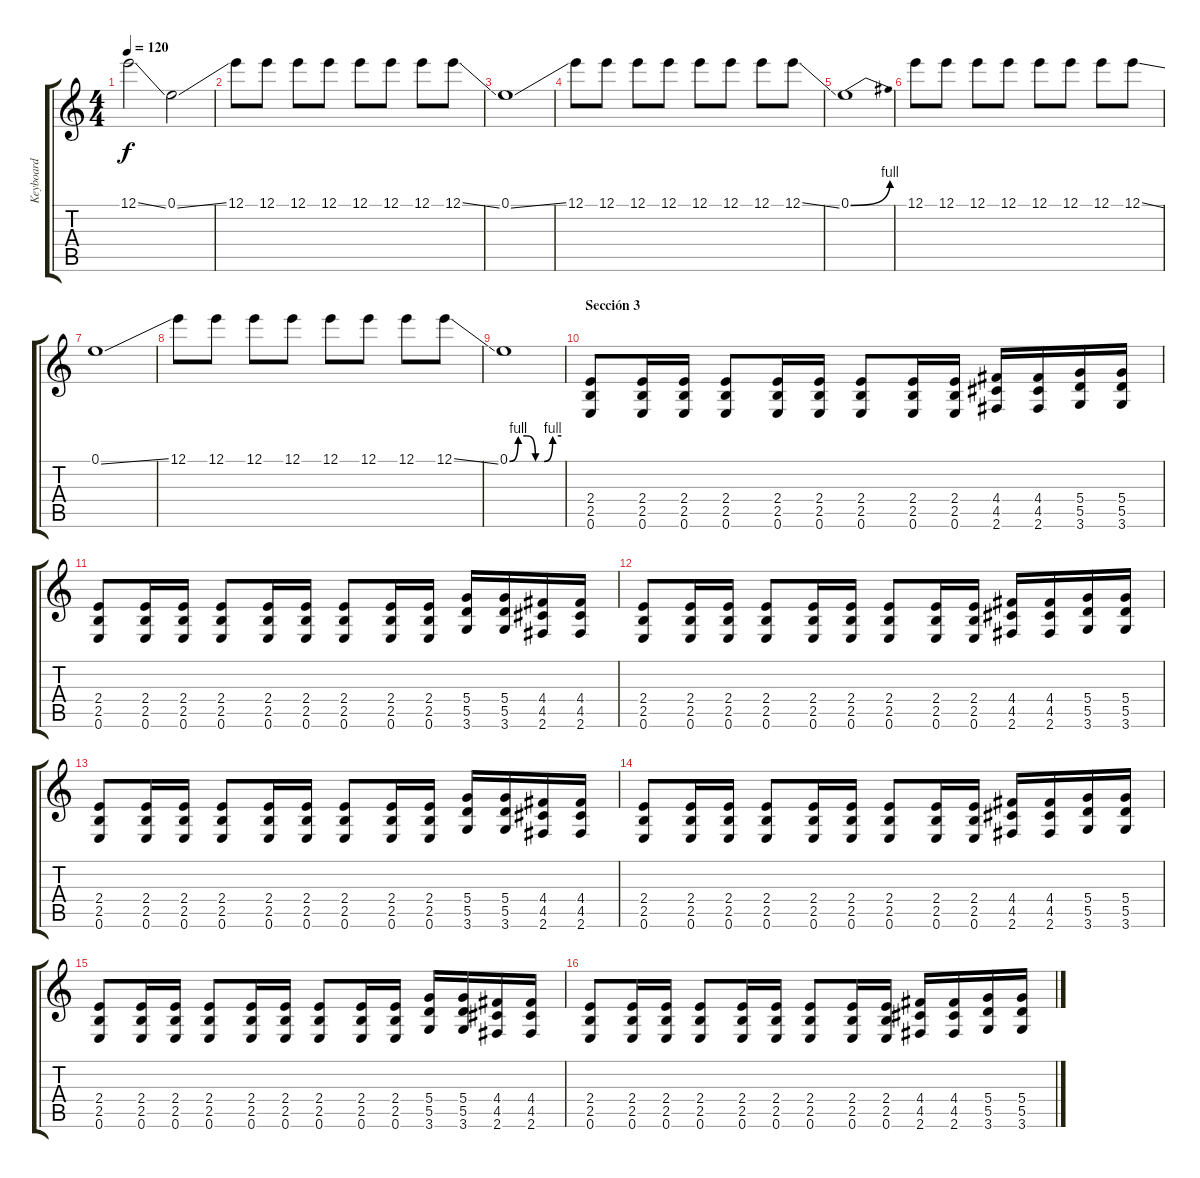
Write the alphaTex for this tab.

\track ("Keyboard" "Keyboard") {instrument distortionguitar}
\staff {score tabs}
\tuning (E4 B3 G3 D3 A2 E2) {hide}
\ts (4 4)
\tempo 120
\clef g2
\ks c
12.1{ss}.2{dy f} 0.1{ss}.2 |
12.1.8 12.1.8 12.1.8 12.1.8 12.1.8 12.1.8 12.1.8 12.1{ss}.8 |
0.1{ss}.1 |
12.1.8 12.1.8 12.1.8 12.1.8 12.1.8 12.1.8 12.1.8 12.1{ss}.8 |
0.1{be (bend 0 0 60 4)}.1 |
12.1.8 12.1.8 12.1.8 12.1.8 12.1.8 12.1.8 12.1.8 12.1{ss}.8 |
0.1{ss}.1 |
12.1.8 12.1.8 12.1.8 12.1.8 12.1.8 12.1.8 12.1.8 12.1{ss}.8 |
0.1{be (custom 0 0 10 4 20 4 30 0 40 0 50 4 60 4)}.1 |
\section ("" "Sección 3")
(2.4 2.5 0.6).8 (2.4 2.5 0.6).16 (2.4 2.5 0.6).16 (2.4 2.5 0.6).8 (2.4 2.5 0.6).16 (2.4 2.5 0.6).16 (2.4 2.5 0.6).8 (2.4 2.5 0.6).16 (2.4 2.5 0.6).16 (4.4 4.5 2.6).16 (4.4 4.5 2.6).16 (5.4 5.5 3.6).16 (5.4 5.5 3.6).16 |
(2.4 2.5 0.6).8 (2.4 2.5 0.6).16 (2.4 2.5 0.6).16 (2.4 2.5 0.6).8 (2.4 2.5 0.6).16 (2.4 2.5 0.6).16 (2.4 2.5 0.6).8 (2.4 2.5 0.6).16 (2.4 2.5 0.6).16 (5.4 5.5 3.6).16 (5.4 5.5 3.6).16 (4.4 4.5 2.6).16 (4.4 4.5 2.6).16 |
(2.4 2.5 0.6).8 (2.4 2.5 0.6).16 (2.4 2.5 0.6).16 (2.4 2.5 0.6).8 (2.4 2.5 0.6).16 (2.4 2.5 0.6).16 (2.4 2.5 0.6).8 (2.4 2.5 0.6).16 (2.4 2.5 0.6).16 (4.4 4.5 2.6).16 (4.4 4.5 2.6).16 (5.4 5.5 3.6).16 (5.4 5.5 3.6).16 |
(2.4 2.5 0.6).8 (2.4 2.5 0.6).16 (2.4 2.5 0.6).16 (2.4 2.5 0.6).8 (2.4 2.5 0.6).16 (2.4 2.5 0.6).16 (2.4 2.5 0.6).8 (2.4 2.5 0.6).16 (2.4 2.5 0.6).16 (5.4 5.5 3.6).16 (5.4 5.5 3.6).16 (4.4 4.5 2.6).16 (4.4 4.5 2.6).16 |
(2.4 2.5 0.6).8 (2.4 2.5 0.6).16 (2.4 2.5 0.6).16 (2.4 2.5 0.6).8 (2.4 2.5 0.6).16 (2.4 2.5 0.6).16 (2.4 2.5 0.6).8 (2.4 2.5 0.6).16 (2.4 2.5 0.6).16 (4.4 4.5 2.6).16 (4.4 4.5 2.6).16 (5.4 5.5 3.6).16 (5.4 5.5 3.6).16 |
(2.4 2.5 0.6).8 (2.4 2.5 0.6).16 (2.4 2.5 0.6).16 (2.4 2.5 0.6).8 (2.4 2.5 0.6).16 (2.4 2.5 0.6).16 (2.4 2.5 0.6).8 (2.4 2.5 0.6).16 (2.4 2.5 0.6).16 (5.4 5.5 3.6).16 (5.4 5.5 3.6).16 (4.4 4.5 2.6).16 (4.4 4.5 2.6).16 |
(2.4 2.5 0.6).8 (2.4 2.5 0.6).16 (2.4 2.5 0.6).16 (2.4 2.5 0.6).8 (2.4 2.5 0.6).16 (2.4 2.5 0.6).16 (2.4 2.5 0.6).8 (2.4 2.5 0.6).16 (2.4 2.5 0.6).16 (4.4 4.5 2.6).16 (4.4 4.5 2.6).16 (5.4 5.5 3.6).16 (5.4 5.5 3.6).16
